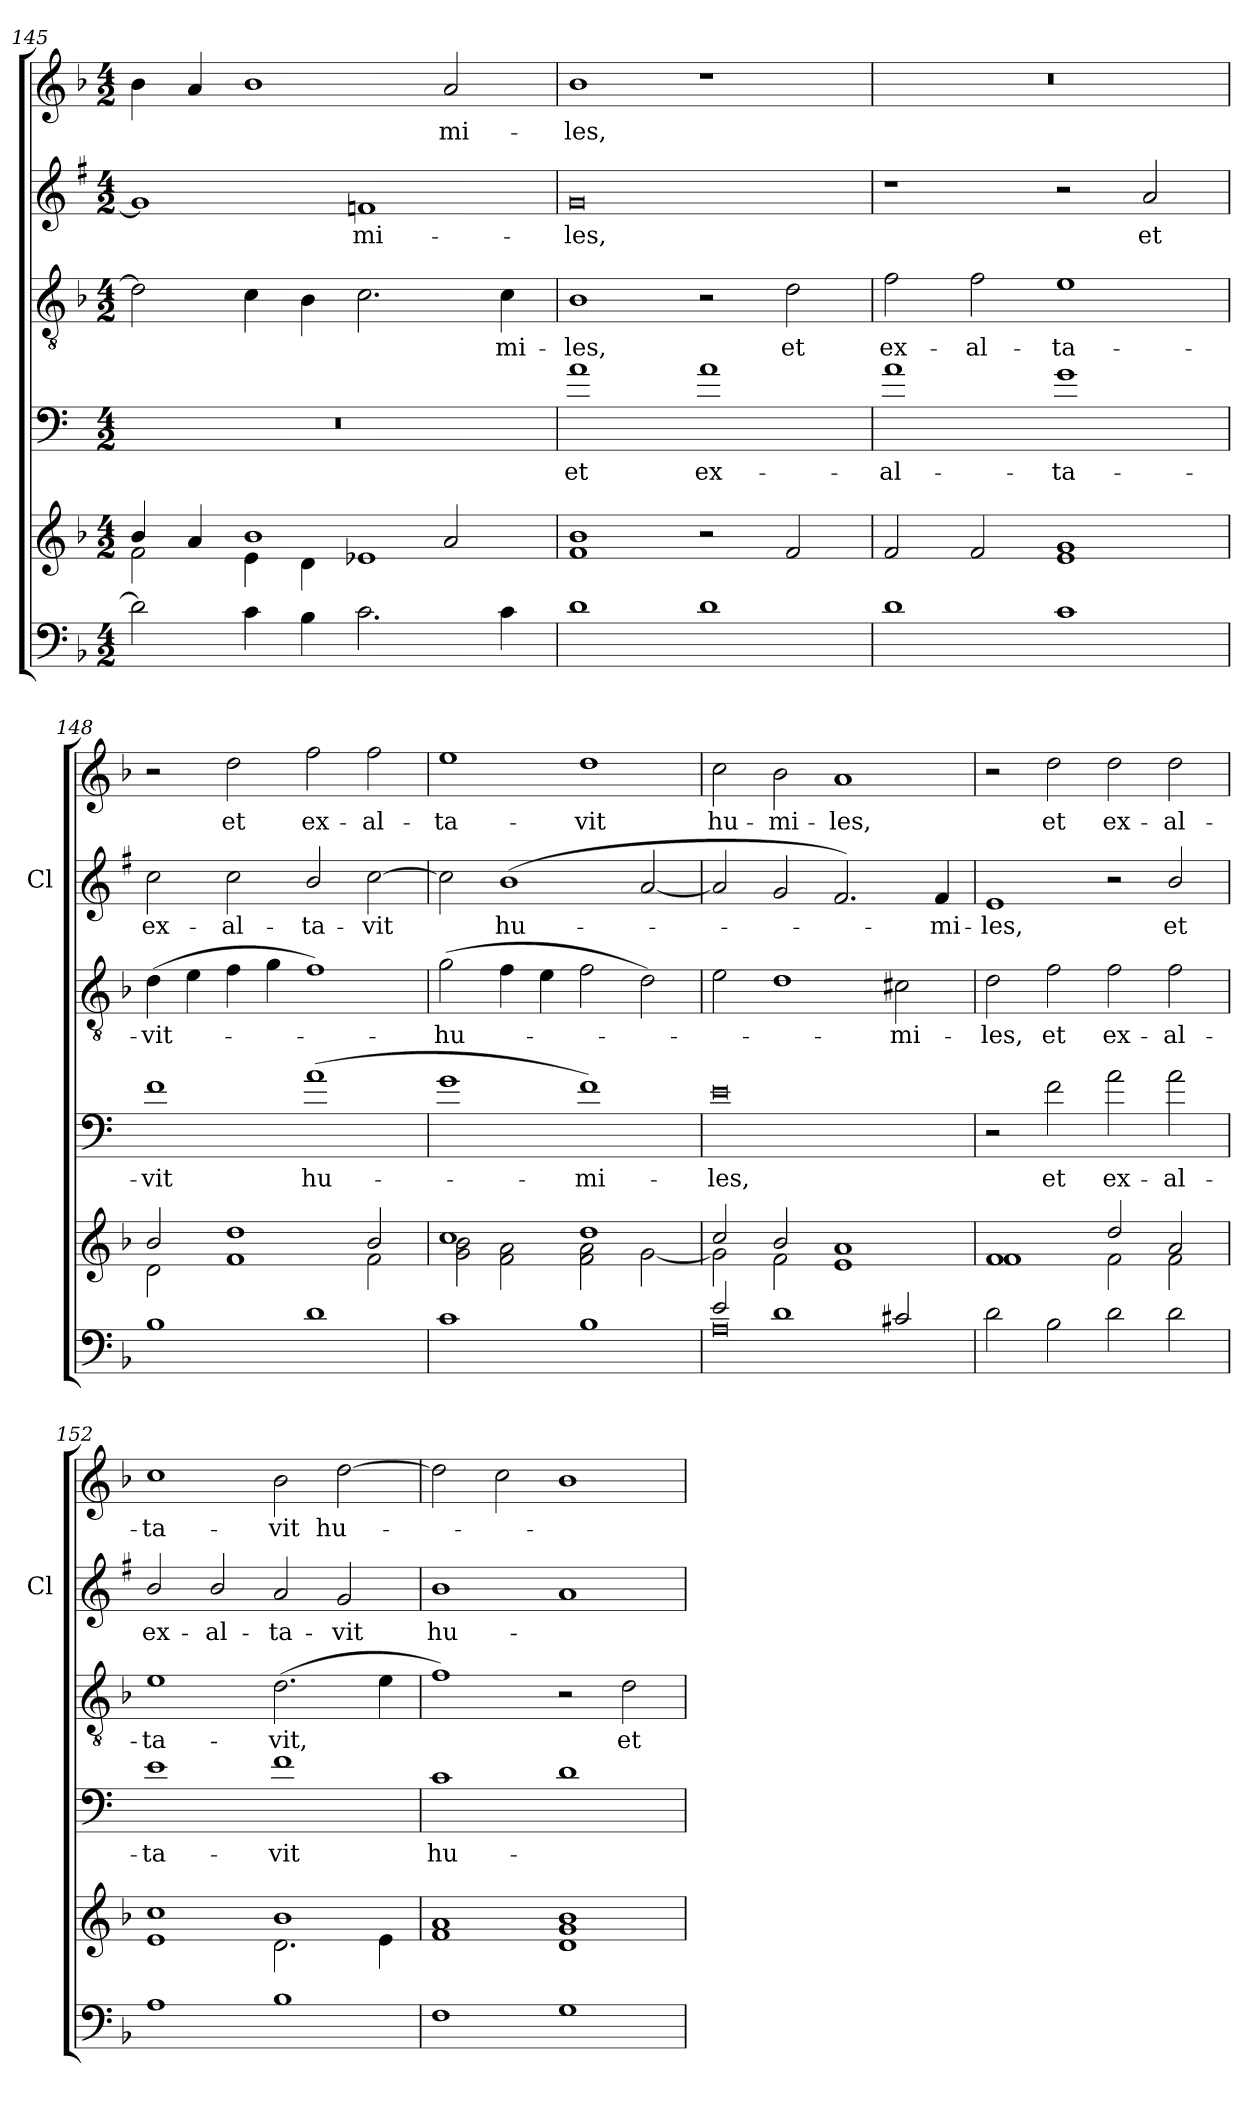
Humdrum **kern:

**kern	**kern	**kern	**text	**kern	**text	**kern	**text	**kern	**text
*part5	*part5	*part4	*part4	*part3	*part3	*part2	*part2	*part1	*part1
*staff6	*staff5	*staff4	*staff4	*staff3	*staff3	*staff2	*staff2	*staff1	*staff1
*	*	*	*	*	*	*I'Cl	*	*	*
*clefF4	*clefG2	*clefF4	*	*clefGv2	*	*clefG2	*	*clefG2	*
*	*	*ITrd4c7	*	*	*	*ITrd1c2	*	*	*
*k[b-]	*k[b-]	*k[b-]	*	*k[b-]	*	*k[b-]	*	*k[b-]	*
*F:	*F:	*F:	*	*F:	*	*F:	*	*F:	*
*M4/2	*M4/2	*M4/2	*	*M4/2	*	*M4/2	*	*M4/2	*
=145	=145	=145	=145	=145	=145	=145	=145	=145	=145
*^	*^	*	*	*	*	*	*	*	*
0ryy	2d\]	4b-/	2f\	0r	.	2d\]	.	1f]	.	4b-\	.
.	.	4a/	.	.	.	.	.	.	.	4a/	.
.	4c\	1b-	4e\	.	.	4c\	.	.	.	1b-	.
.	4B-\	.	4d\	.	.	4B-\	.	.	.	.	.
!	!	!	!	!	!	!	!	!	!LO:LY:b	!	!
.	2.c\	.	1e-X	.	.	2.c\	.	1e-X	-mi-	.	.
!	!	!	!	!	!	!	!	!	!	!	!LO:LY:b
.	.	2a/	.	.	.	.	.	.	.	2a/	-mi-
!	!	!	!	!	!	!	!LO:LY:b	!	!	!	!
.	4c\	.	.	.	.	4c\	-mi-	.	.	.	.
*	*	*v	*v	*	*	*	*	*	*	*	*
!!LO:LB:g=z
=146	=146	=146	=146	=146	=146	=146	=146	=146	=146	=146
!	!	!	!	!LO:LY:b	!	!LO:LY:b	!	!LO:LY:b	!	!LO:LY:b
0ryy	1d	1f 1b-	1d	et	1B-	-les,	0f	-les,	1b-	-les,
!	!	!	!	!LO:LY:b	!	!	!	!	!	!
.	1d	2r	1d	ex-	2r	.	.	.	1r	.
!	!	!	!	!	!	!LO:LY:b	!	!	!	!
.	.	2f/	.	.	2d\	et	.	.	.	.
=147	=147	=147	=147	=147	=147	=147	=147	=147	=147	=147
!	!	!	!	!LO:LY:b	!	!LO:LY:b	!	!	!	!
0ryy	1d	2f/	1d	-al-	2f\	ex-	1r	.	0r	.
!	!	!	!	!	!	!LO:LY:b	!	!	!	!
.	.	2f/	.	.	2f\	-al-	.	.	.	.
!	!	!	!	!LO:LY:b	!	!LO:LY:b	!	!	!	!
.	1c	1e 1g	1c	-ta-	1e	-ta-	2r	.	.	.
!	!	!	!	!	!	!	!	!LO:LY:b	!	!
.	.	.	.	.	.	.	2g/	et	.	.
=148	=148	=148	=148	=148	=148	=148	=148	=148	=148	=148
*	*	*^	*	*	*	*	*	*	*	*
!	!	!	!	!	!LO:LY:b	!	!LO:LY:b	!	!LO:LY:b	!	!
0ryy	1B-	2b-/	2d\	1B-	-vit	(>4d\	-vit-	2b-\	ex-	2r	.
.	.	.	.	.	.	4e\	.	.	.	.	.
!	!	!	!	!	!	!	!	!	!LO:LY:b	!	!LO:LY:b
.	.	1dd	1f	.	.	4f\	.	2b-\	-al-	2dd\	et
.	.	.	.	.	.	4g\	.	.	.	.	.
!	!	!	!	!	!LO:LY:b	!	!	!	!LO:LY:b	!	!LO:LY:b
.	1d	.	.	(>1d	hu-	1f)	.	2a/	-ta-	2ff\	ex-
!	!	!	!	!	!	!	!	!	!LO:LY:b	!	!LO:LY:b
.	.	2b-/	2f\	.	.	.	.	[2b-\	-vit	2ff\	-al-
=149	=149	=149	=149	=149	=149	=149	=149	=149	=149	=149	=149
!	!	!	!	!	!	!	!LO:LY:b	!	!	!	!LO:LY:b
0ryy	1c	1cc	2g\ 2b-\	1c	.	(>2g\	-hu-	2b-\]	.	1ee	-ta-
!	!	!	!	!	!	!	!	!	!LO:LY:b	!	!
.	.	.	2f\ 2a\	.	.	4f\	.	(>1a	hu-	.	.
.	.	.	.	.	.	4e\	.	.	.	.	.
!	!	!	!	!	!LO:LY:b	!	!	!	!	!	!LO:LY:b
.	1B-	1dd	2f\ 2a\	1B-)	-mi-	2f\	.	.	.	1dd	-vit
.	.	.	[2g\	.	.	2d\)	.	[2g/	.	.	.
=150	=150	=150	=150	=150	=150	=150	=150	=150	=150	=150	=150
!	!	!	!	!	!LO:LY:b	!	!	!	!	!	!LO:LY:b
2e/	0A	2cc/	2g\]	0A	-les,	2e\	.	2g/]	.	2cc\	hu-
!	!	!	!	!	!	!	!	!	!	!	!LO:LY:b
1d	.	2b-/	2f\	.	.	1d	.	2f/	.	2b-\	-mi-
!	!	!	!	!	!	!	!	!	!	!	!LO:LY:b
.	.	1a	1e	.	.	.	.	2.e/)	.	1a	-les,
!	!	!	!	!	!	!	!LO:LY:b	!	!	!	!
2c#X/	.	.	.	.	.	2c#X\	-mi-	.	.	.	.
!	!	!	!	!	!	!	!	!	!LO:LY:b	!	!
.	.	.	.	.	.	.	.	4e/	-mi-	.	.
!!LO:PB:g=z
=151	=151	=151	=151	=151	=151	=151	=151	=151	=151	=151	=151
!	!	!	!	!	!	!	!LO:LY:b	!	!LO:LY:b	!	!
0ryy	2d\	1f	1f	2r	.	2d\	-les,	1d	-les,	2r	.
!	!	!	!	!	!LO:LY:b	!	!LO:LY:b	!	!	!	!LO:LY:b
.	2B-\	.	.	2B-\	et	2f\	et	.	.	2dd\	et
!	!	!	!	!	!LO:LY:b	!	!LO:LY:b	!	!	!	!LO:LY:b
.	2d\	2dd/	2f\	2d\	ex-	2f\	ex-	2r	.	2dd\	ex-
!	!	!	!	!	!LO:LY:b	!	!LO:LY:b	!	!LO:LY:b	!	!LO:LY:b
.	2d\	2a/	2f\	2d\	-al-	2f\	-al-	2a/	et	2dd\	-al-
=152	=152	=152	=152	=152	=152	=152	=152	=152	=152	=152	=152
!	!	!	!	!	!LO:LY:b	!	!LO:LY:b	!	!LO:LY:b	!	!LO:LY:b
0ryy	1A	1cc	1e	1A	-ta-	1e	-ta-	2a/	ex-	1cc	-ta-
!	!	!	!	!	!	!	!	!	!LO:LY:b	!	!
.	.	.	.	.	.	.	.	2a/	-al-	.	.
!	!	!	!	!	!LO:LY:b	!	!LO:LY:b	!	!LO:LY:b	!	!LO:LY:b
.	1B-	1b-	2.d\	1B-	-vit	(>2.d\	-vit,	2g/	-ta-	2b-\	-vit
!	!	!	!	!	!	!	!	!	!LO:LY:b	!	!LO:LY:b
.	.	.	.	.	.	.	.	2f/	-vit	[2dd\	hu-
.	.	.	4e\	.	.	4e\	.	.	.	.	.
=153	=153	=153	=153	=153	=153	=153	=153	=153	=153	=153	=153
!	!	!	!	!	!LO:LY:b	!	!	!	!LO:LY:b	!	!
0ryy	1F	0ryy	1f 1a	1F	hu-	1f)	.	1a	hu-	2dd\]	.
.	.	.	.	.	.	.	.	.	.	2cc\	.
.	1G	.	1d 1g 1b-	1G	.	2r	.	1g	.	1b-	.
!	!	!	!	!	!	!	!LO:LY:b	!	!	!	!
.	.	.	.	.	.	2d\	et	.	.	.	.
*v	*v	*	*	*	*	*	*	*	*	*	*
*	*v	*v	*	*	*	*	*	*	*	*
=	=	=	=	=	=	=	=	=	=
*-	*-	*-	*-	*-	*-	*-	*-	*-	*-
